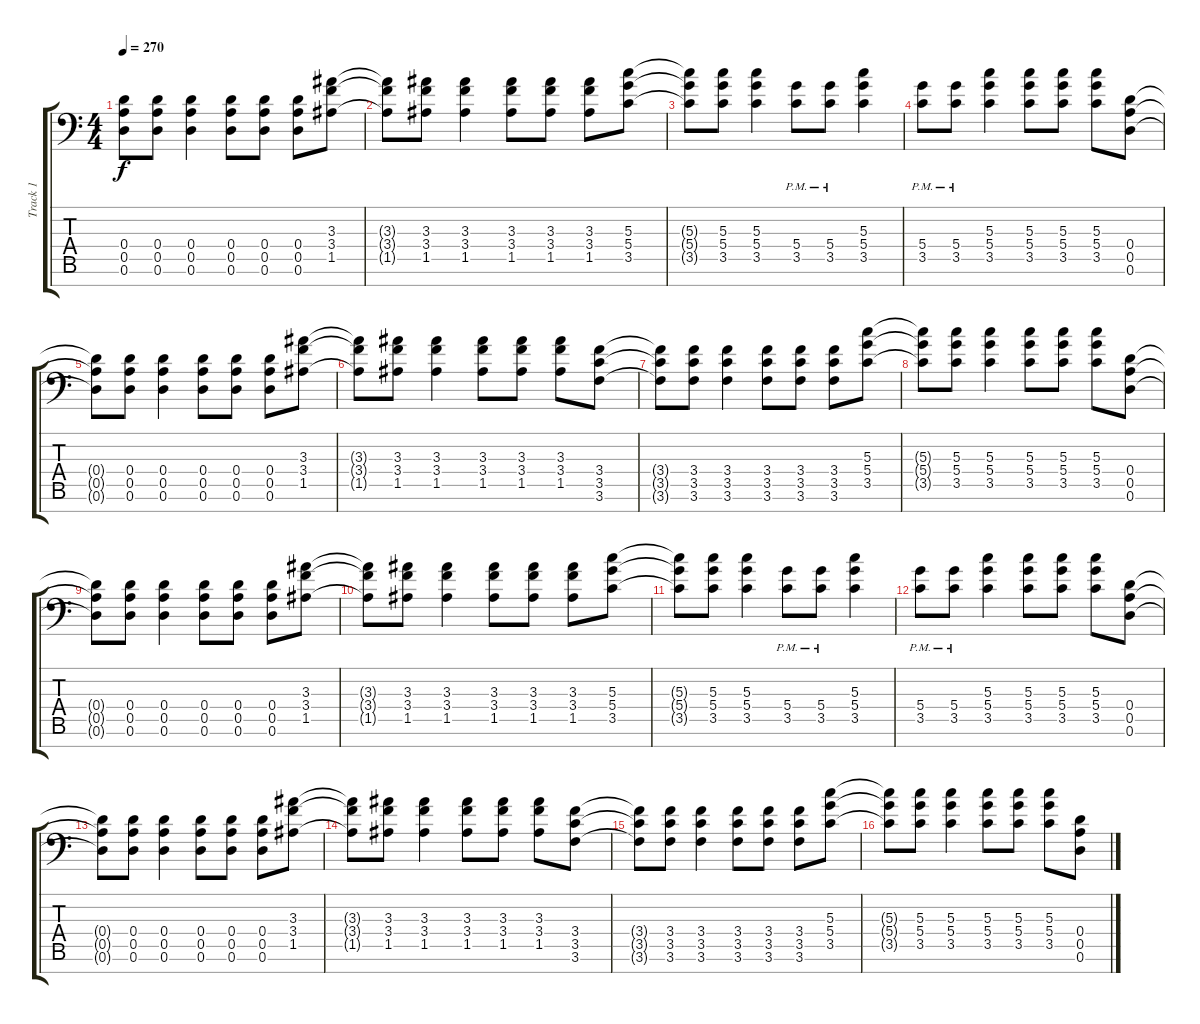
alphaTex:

\track ("Track 1" "Track 1") {instrument distortionguitar}
\staff {score tabs}
\tuning (E4 B3 G3 D3 A2 D2 A1) {hide}
\ts (4 4)
\tempo 270
\clef f4
\ks c
(0.4{t} 0.5{t} 0.6{t}).8{dy f} (0.4 0.5 0.6).8 (0.4 0.5 0.6).4 (0.4 0.5 0.6).8 (0.4 0.5 0.6).8 (0.4 0.5 0.6).8 (3.3 3.4 1.5).8 |
(3.3{t} 3.4{t} 1.5{t}).8 (3.3 3.4 1.5).8 (3.3 3.4 1.5).4 (3.3 3.4 1.5).8 (3.3 3.4 1.5).8 (3.3 3.4 1.5).8 (5.3 5.4 3.5).8 |
(5.3{t} 5.4{t} 3.5{t}).8 (5.3 5.4 3.5).8 (5.3 5.4 3.5).4 (5.4{pm} 3.5{pm}).8 (5.4{pm} 3.5{pm}).8 (5.3 5.4 3.5).4 |
(5.4{pm} 3.5{pm}).8 (5.4{pm} 3.5{pm}).8 (5.3 5.4 3.5).4 (5.3 5.4 3.5).8 (5.3 5.4 3.5).8 (5.3 5.4 3.5).8 (0.4 0.5 0.6).8 |
(0.4{t} 0.5{t} 0.6{t}).8 (0.4 0.5 0.6).8 (0.4 0.5 0.6).4 (0.4 0.5 0.6).8 (0.4 0.5 0.6).8 (0.4 0.5 0.6).8 (3.3 3.4 1.5).8 |
(3.3{t} 3.4{t} 1.5{t}).8 (3.3 3.4 1.5).8 (3.3 3.4 1.5).4 (3.3 3.4 1.5).8 (3.3 3.4 1.5).8 (3.3 3.4 1.5).8 (3.4 3.5 3.6).8 |
(3.4{t} 3.5{t} 3.6{t}).8 (3.4 3.5 3.6).8 (3.4 3.5 3.6).4 (3.4 3.5 3.6).8 (3.4 3.5 3.6).8 (3.4 3.5 3.6).8 (5.3 5.4 3.5).8 |
(5.3{t} 5.4{t} 3.5{t}).8 (5.3 5.4 3.5).8 (5.3 5.4 3.5).4 (5.3 5.4 3.5).8 (5.3 5.4 3.5).8 (5.3 5.4 3.5).8 (0.4 0.5 0.6).8 |
(0.4{t} 0.5{t} 0.6{t}).8 (0.4 0.5 0.6).8 (0.4 0.5 0.6).4 (0.4 0.5 0.6).8 (0.4 0.5 0.6).8 (0.4 0.5 0.6).8 (3.3 3.4 1.5).8 |
(3.3{t} 3.4{t} 1.5{t}).8 (3.3 3.4 1.5).8 (3.3 3.4 1.5).4 (3.3 3.4 1.5).8 (3.3 3.4 1.5).8 (3.3 3.4 1.5).8 (5.3 5.4 3.5).8 |
(5.3{t} 5.4{t} 3.5{t}).8 (5.3 5.4 3.5).8 (5.3 5.4 3.5).4 (5.4{pm} 3.5{pm}).8 (5.4{pm} 3.5{pm}).8 (5.3 5.4 3.5).4 |
(5.4{pm} 3.5{pm}).8 (5.4{pm} 3.5{pm}).8 (5.3 5.4 3.5).4 (5.3 5.4 3.5).8 (5.3 5.4 3.5).8 (5.3 5.4 3.5).8 (0.4 0.5 0.6).8 |
(0.4{t} 0.5{t} 0.6{t}).8 (0.4 0.5 0.6).8 (0.4 0.5 0.6).4 (0.4 0.5 0.6).8 (0.4 0.5 0.6).8 (0.4 0.5 0.6).8 (3.3 3.4 1.5).8 |
(3.3{t} 3.4{t} 1.5{t}).8 (3.3 3.4 1.5).8 (3.3 3.4 1.5).4 (3.3 3.4 1.5).8 (3.3 3.4 1.5).8 (3.3 3.4 1.5).8 (3.4 3.5 3.6).8 |
(3.4{t} 3.5{t} 3.6{t}).8 (3.4 3.5 3.6).8 (3.4 3.5 3.6).4 (3.4 3.5 3.6).8 (3.4 3.5 3.6).8 (3.4 3.5 3.6).8 (5.3 5.4 3.5).8 |
(5.3{t} 5.4{t} 3.5{t}).8 (5.3 5.4 3.5).8 (5.3 5.4 3.5).4 (5.3 5.4 3.5).8 (5.3 5.4 3.5).8 (5.3 5.4 3.5).8 (0.4 0.5 0.6).8
